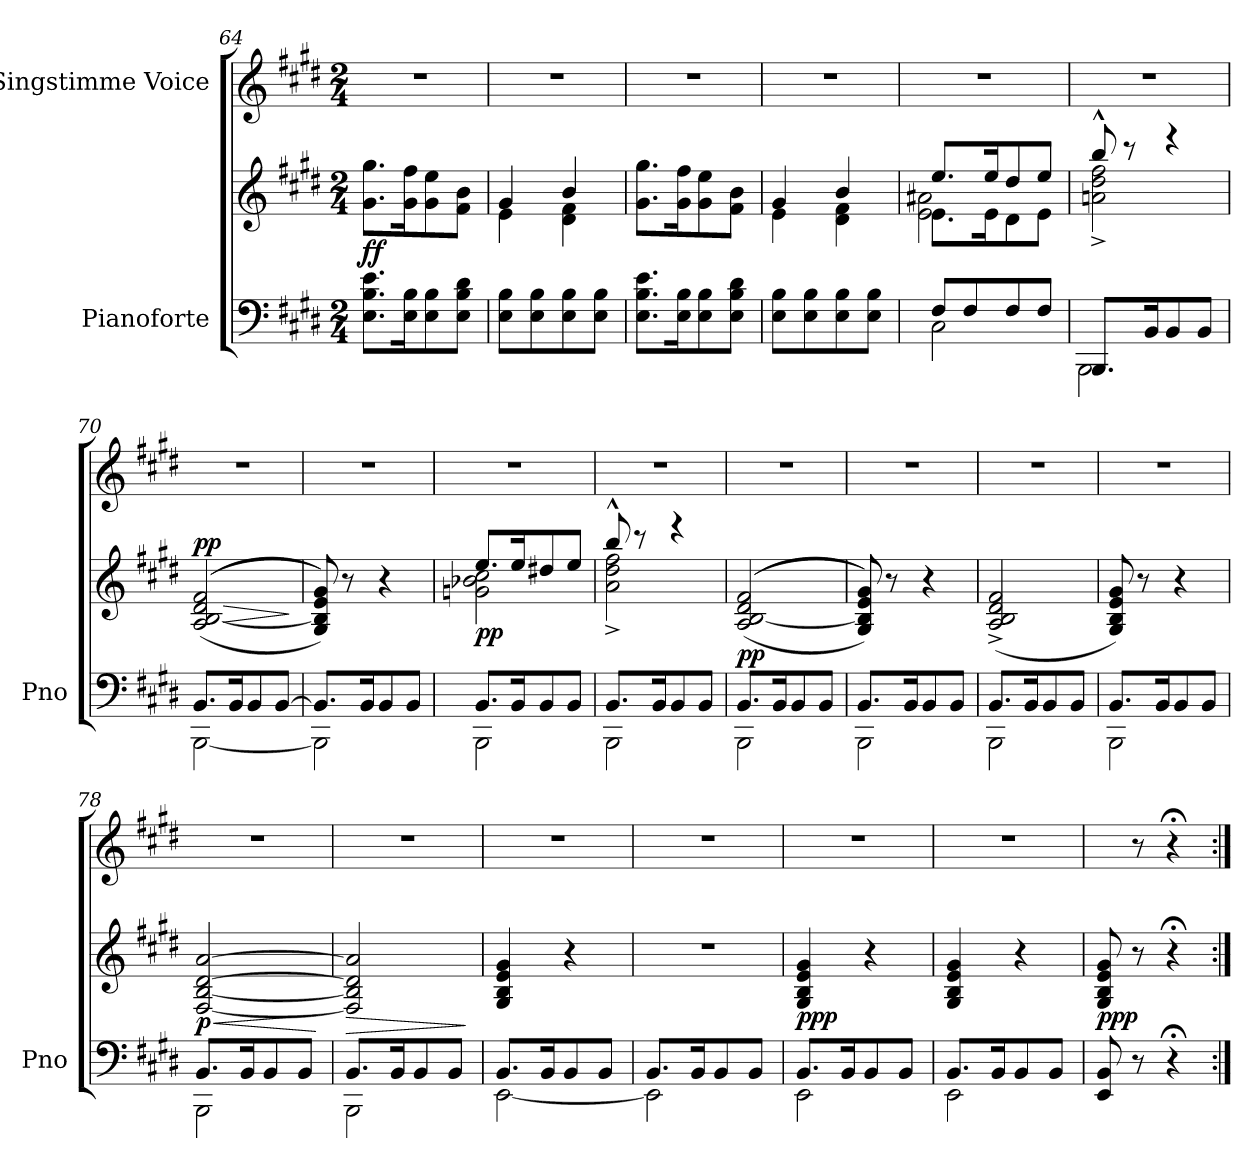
**kern	**kern	**dynam	**kern
*part2	*part2	*part2	*part1
*staff3	*staff2	*staff2/3	*staff1
*I"Pianoforte	*	*	*I"Singstimme Voice
*I'Pno	*	*	*
*clefF4	*clefG2	*	*clefG2
*k[f#c#g#d#]	*k[f#c#g#d#]	*	*k[f#c#g#d#]
*M2/4	*M2/4	*	*M2/4
=64	=64	=64	=64
!	!	!LO:DY:b	!
8.E\ 8.B\ 8.e\L	8.g#\ 8.gg#\L	ff	2r
16E\ 16B\K	16g#\ 16ff#\K	.	.
8E\ 8B\	8g#\ 8ee\	.	.
8E\ 8B\ 8d#\J	8f#\ 8b\J	.	.
=65	=65	=65	=65
*	*^	*	*
8E\ 8B\L	4g#/	4e\	.	2r
8E\ 8B\	.	.	.	.
8E\ 8B\	4b/	4d#\ 4f#\	.	.
8E\ 8B\J	.	.	.	.
*	*v	*v	*	*
=66	=66	=66	=66
8.E\ 8.B\ 8.e\L	8.g#\ 8.gg#\L	.	2r
16E\ 16B\K	16g#\ 16ff#\K	.	.
8E\ 8B\	8g#\ 8ee\	.	.
8E\ 8B\ 8d#\J	8f#\ 8b\J	.	.
=67	=67	=67	=67
*	*^	*	*
8E\ 8B\L	4g#/	4e\	.	2r
8E\ 8B\	.	.	.	.
8E\ 8B\	4b/	4d#\ 4f#\	.	.
8E\ 8B\J	.	.	.	.
=68	=68	=68	=68	=68
*^	*	*^	*	*
8F#/L	2C#\	8.ee/L	8.e\L	2e\ 2a#X\	.	2r
8F#/	.	.	.	.	.	.
.	.	16ee/K	16e\K	.	.	.
8F#/	.	8dd#/	8d#\	.	.	.
8F#/J	.	8ee/J	8e\J	.	.	.
*	*	*	*v	*v	*	*
=69	=69	=69	=69	=69	=69
8.BBB/L	2BBB\	8bb^^/	2an\^ 2dd#\^ 2ff#\^	.	2r
.	.	8r	.	.	.
16BB/K	.	.	.	.	.
8BB/	.	4r	.	.	.
8BB/J	.	.	.	.	.
*	*	*v	*v	*	*
=70	=70	=70	=70	=70
!	!	!	!LO:HP:b	!
!	!	!	!LO:DY:n=1:a	!
8.BB/L	[2BBB\	(<((2A/ [<2B/ 2d#/ 2f#/	> pp	2r
16BB/K	.	.	.	.
8BB/	.	.	.	.
[<8BB/J	.	.	.	.
*v	*v	*	*	*
.	.	]	.
=71	=71	=71	=71
*^	*	*	*
8.BB/L]	2BBB\]	8G#/ 8B/] 8e/ 8g#/)))	.	2r
.	.	8r	.	.
16BB/K	.	.	.	.
8BB/	.	4r	.	.
8BB/J	.	.	.	.
=72	=72	=72	=72	=72
*	*	*^	*	*
!	!	!	!	!LO:DY:b	!
8.BB/L	2BBB\	8.ee/L	2gn\ 2b-X\ 2cc#\	pp	2r
16BB/K	.	16ee/K	.	.	.
8BB/	.	8dd#X/	.	.	.
8BB/J	.	8ee/J	.	.	.
=73	=73	=73	=73	=73	=73
8.BB/L	2BBB\	8bb^^/	2a\^ 2dd#\^ 2ff#\^	.	2r
.	.	8r	.	.	.
16BB/K	.	.	.	.	.
8BB/	.	4r	.	.	.
8BB/J	.	.	.	.	.
*	*	*v	*v	*	*
=74	=74	=74	=74	=74
!	!	!	!LO:DY:b	!
8.BB/L	2BBB\	(<((2A/ [<2B/ 2d#/ 2f#/	pp	2r
16BB/K	.	.	.	.
8BB/	.	.	.	.
8BB/J	.	.	.	.
=75	=75	=75	=75	=75
8.BB/L	2BBB\	8G#/ 8B/] 8e/ 8g#/)))	.	2r
.	.	8r	.	.
16BB/K	.	.	.	.
8BB/	.	4r	.	.
8BB/J	.	.	.	.
=76	=76	=76	=76	=76
8.BB/L	2BBB\	(>2A/^> 2B/^> 2d#/^> 2f#/^>	.	2r
16BB/K	.	.	.	.
8BB/	.	.	.	.
8BB/J	.	.	.	.
=77	=77	=77	=77	=77
8.BB/L	2BBB\	8G#/ 8B/ 8e/ 8g#/)	.	2r
.	.	8r	.	.
16BB/K	.	.	.	.
8BB/	.	4r	.	.
8BB/J	.	.	.	.
=78	=78	=78	=78	=78
!	!	!	!LO:HP:b	!
!	!	!	!LO:DY:n=1:b	!
8.BB/L	2BBB\	[2F#/ [2B/ [>2d#/ [2a/	< p	2r
16BB/K	.	.	.	.
8BB/	.	.	.	.
8BB/J	.	.	.	.
*v	*v	*	*	*
.	.	[	.
=79	=79	=79	=79
*^	*	*	*
!	!	!	!LO:HP:b	!
8.BB/L	2BBB\	2F#/] 2B/] 2d#/] 2a/]	>	2r
16BB/K	.	.	.	.
8BB/	.	.	.	.
8BB/J	.	.	.	.
*v	*v	*	*	*
.	.	]	.
=80	=80	=80	=80
*^	*	*	*
8.BB/L	[2EE\	4G#/ 4B/ 4e/ 4g#/	.	2r
16BB/K	.	.	.	.
8BB/	.	4r	.	.
8BB/J	.	.	.	.
=81	=81	=81	=81	=81
8.BB/L	2EE\]	2r	.	2r
16BB/K	.	.	.	.
8BB/	.	.	.	.
8BB/J	.	.	.	.
=82	=82	=82	=82	=82
!	!	!	!LO:DY:b	!
8.BB/L	2EE\	4G#/ 4B/ 4e/ 4g#/	ppp	2r
16BB/K	.	.	.	.
8BB/	.	4r	.	.
8BB/J	.	.	.	.
=83	=83	=83	=83	=83
8.BB/L	2EE\	4G#/ 4B/ 4e/ 4g#/	.	2r
16BB/K	.	.	.	.
8BB/	.	4r	.	.
8BB/J	.	.	.	.
*v	*v	*	*	*
=84	=84	=84	=84
!	!	!LO:DY:b	!
8EE/ 8BB/	8G#/ 8B/ 8e/ 8g#/	ppp	8ryy
8r	8r	.	8r
4r;<	4r;<	.	4r;<
=:|!	=:|!	=:|!	=:|!
*-	*-	*-	*-
